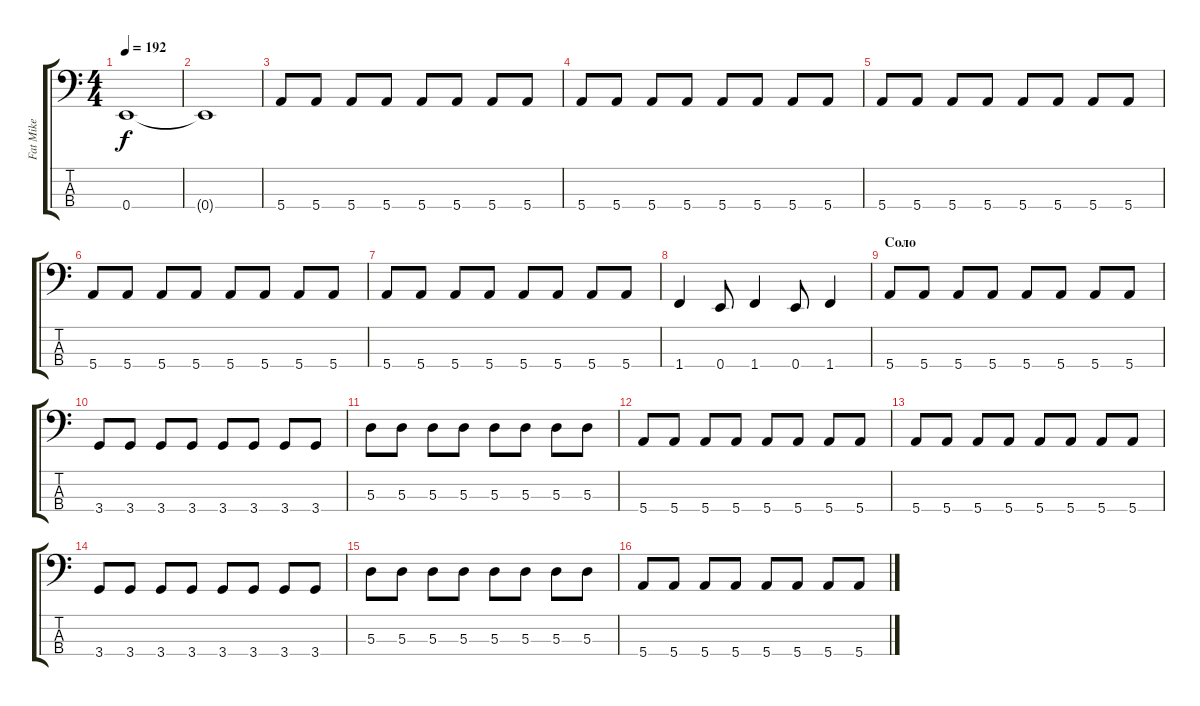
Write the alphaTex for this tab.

\track ("Fat Mike" "Fat Mike") {instrument slapbass1}
\staff {score tabs}
\tuning (G2 D2 A1 E1) {hide}
\ts (4 4)
\tempo 192
\clef f4
\ks c
0.4.1{dy f} |
0.4{t}.1 |
5.4.8 5.4.8 5.4.8 5.4.8 5.4.8 5.4.8 5.4.8 5.4.8 |
5.4.8 5.4.8 5.4.8 5.4.8 5.4.8 5.4.8 5.4.8 5.4.8 |
5.4.8 5.4.8 5.4.8 5.4.8 5.4.8 5.4.8 5.4.8 5.4.8 |
5.4.8 5.4.8 5.4.8 5.4.8 5.4.8 5.4.8 5.4.8 5.4.8 |
5.4.8 5.4.8 5.4.8 5.4.8 5.4.8 5.4.8 5.4.8 5.4.8 |
1.4.4 0.4.8 1.4.4 0.4.8 1.4.4 |
\section ("" "Соло")
5.4.8 5.4.8 5.4.8 5.4.8 5.4.8 5.4.8 5.4.8 5.4.8 |
3.4.8 3.4.8 3.4.8 3.4.8 3.4.8 3.4.8 3.4.8 3.4.8 |
5.3.8 5.3.8 5.3.8 5.3.8 5.3.8 5.3.8 5.3.8 5.3.8 |
5.4.8 5.4.8 5.4.8 5.4.8 5.4.8 5.4.8 5.4.8 5.4.8 |
5.4.8 5.4.8 5.4.8 5.4.8 5.4.8 5.4.8 5.4.8 5.4.8 |
3.4.8 3.4.8 3.4.8 3.4.8 3.4.8 3.4.8 3.4.8 3.4.8 |
5.3.8 5.3.8 5.3.8 5.3.8 5.3.8 5.3.8 5.3.8 5.3.8 |
5.4.8 5.4.8 5.4.8 5.4.8 5.4.8 5.4.8 5.4.8 5.4.8
